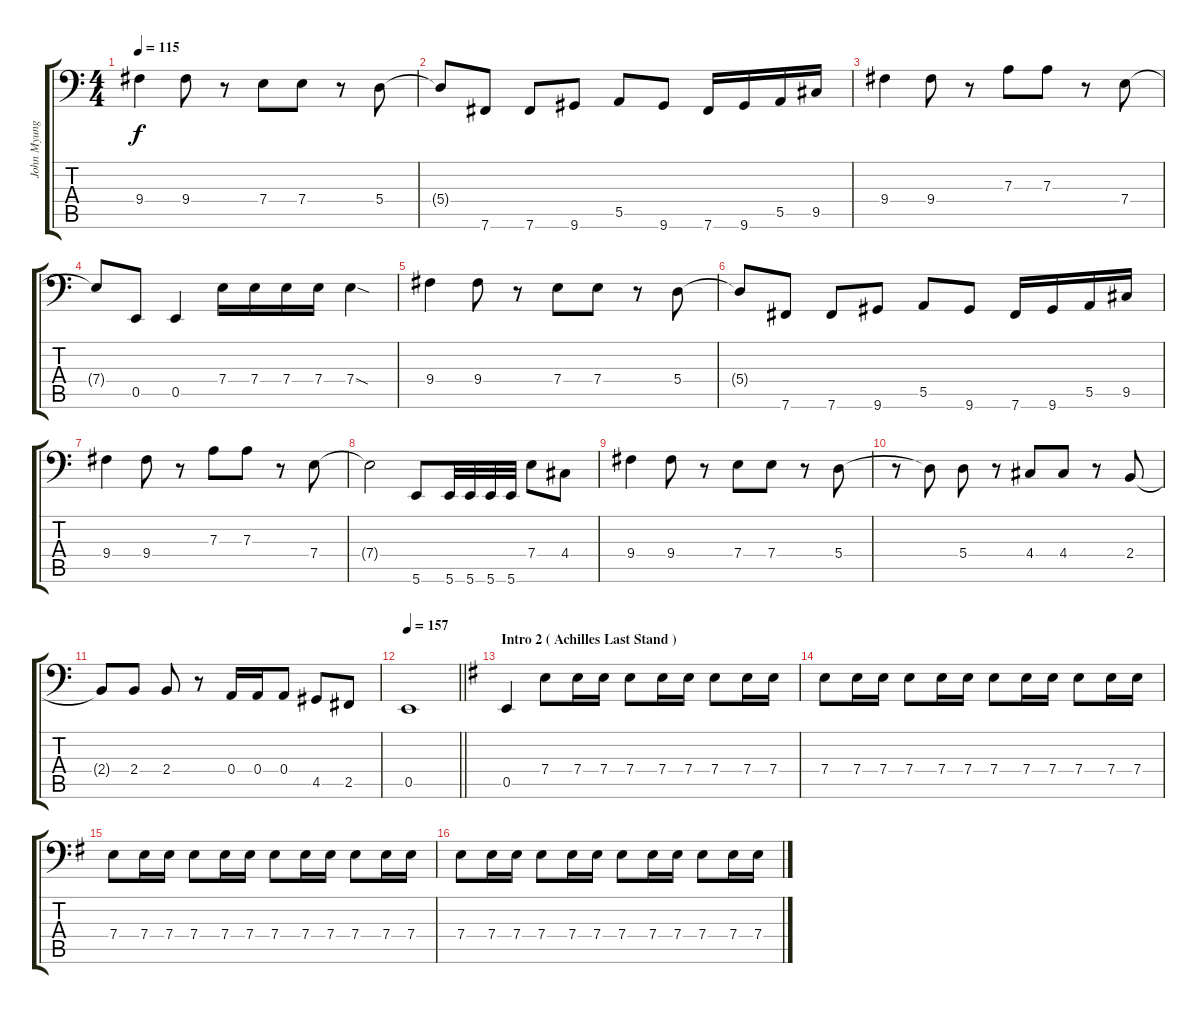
\track ("John Myung" "John Myung") {instrument electricbassfinger}
\staff {score tabs}
\tuning (C3 G2 D2 A1 E1 B0) {hide}
\ts (4 4)
\tempo 115
\clef f4
\ks c
9.4.4{dy f} 9.4.8 r.8 7.4.8 7.4.8 r.8 5.4.8 |
5.4{t}.8 7.6.8 7.6.8 9.6.8 5.5.8 9.6.8 7.6.16 9.6.16 5.5.16 9.5.16 |
9.4.4 9.4.8 r.8 7.3.8 7.3.8 r.8 7.4.8 |
7.4{t}.8 0.5.8 0.5.4 7.4.16 7.4.16 7.4.16 7.4.16 7.4{sod}.4 |
9.4.4 9.4.8 r.8 7.4.8 7.4.8 r.8 5.4.8 |
5.4{t}.8 7.6.8 7.6.8 9.6.8 5.5.8 9.6.8 7.6.16 9.6.16 5.5.16 9.5.16 |
9.4.4 9.4.8 r.8 7.3.8 7.3.8 r.8 7.4.8 |
7.4{t}.2 5.6.8 5.6.32 5.6.32 5.6.32 5.6.32 7.4.8 4.4.8 |
9.4.4 9.4.8 r.8 7.4.8 7.4.8 r.8 5.4.8 |
r.8 5.4{t}.8 5.4.8 r.8 4.4.8 4.4.8 r.8 2.4.8 |
2.4{t}.8 2.4.8 2.4.8 r.8 0.4.16 0.4.16 0.4.8 4.5.8 2.5.8 |
\tempo 157
\barLineRight lightlight
0.5.1 |
\section ("" "Intro 2 ( Achilles Last Stand )")
\ks g
0.5.4 7.4.8 7.4.16 7.4.16 7.4.8 7.4.16 7.4.16 7.4.8 7.4.16 7.4.16 |
7.4.8 7.4.16 7.4.16 7.4.8 7.4.16 7.4.16 7.4.8 7.4.16 7.4.16 7.4.8 7.4.16 7.4.16 |
7.4.8 7.4.16 7.4.16 7.4.8 7.4.16 7.4.16 7.4.8 7.4.16 7.4.16 7.4.8 7.4.16 7.4.16 |
7.4.8 7.4.16 7.4.16 7.4.8 7.4.16 7.4.16 7.4.8 7.4.16 7.4.16 7.4.8 7.4.16 7.4.16
